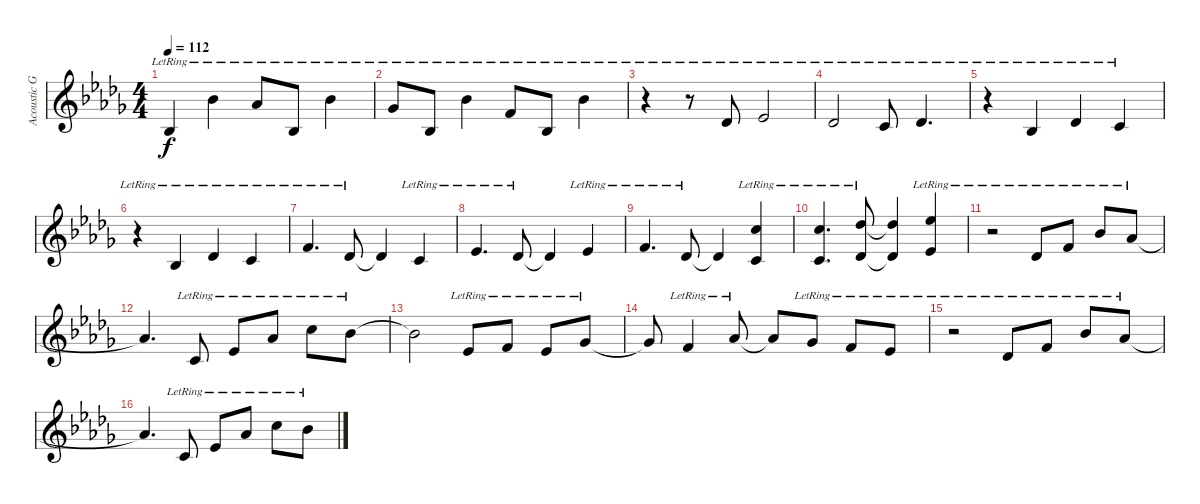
\track ("Acoustic Grand Piano - Treble" "Acoustic G") {instrument acousticgrandpiano}
\staff {score}
\tuning (E4 B3 G3 D3 A2 E2) {hide}
\ts (4 4)
\tempo 112
\clef g2
\ks bbminor
3.3{lr}.4{dy f} 6.1{lr}.4 4.1{lr}.8 3.3{lr}.8 6.1{lr}.4 |
7.2{lr}.8 8.4{lr}.8 6.1{lr}.4 6.2{lr}.8 3.3{lr}.8 6.1{lr}.4 |
r.4 r.8 6.3{lr}.8 4.2{lr}.2 |
6.3{lr}.2 5.3{lr}.8 6.3{lr}.4{d} |
r.4 3.3{lr}.4 2.2{lr}.4 1.2{lr}.4 |
r.4 3.3{lr}.4 2.2{lr}.4 1.2{lr}.4 |
1.1{lr}.4{d} 2.2{lr}.8 2.2{t}.4 1.2{lr}.4 |
4.2{lr}.4{d} 2.2{lr}.8 2.2{t}.4 4.2{lr}.4 |
1.1{lr}.4{d} 2.2{lr}.8 2.2{t}.4 (8.1{lr} 10.4{lr}).4 |
(8.1{lr} 10.4{lr}).4{d} (9.1{lr} 11.4{lr}).8 (9.1{t} 11.4{t}).4 (11.1{lr} 13.4{lr}).4 |
r.2 11.4{lr}.8 10.3{lr}.8 11.2{lr}.8 9.2{lr}.8 |
9.2{t}.4{d} 10.4{lr}.8 8.3{lr}.8 9.2{lr}.8 8.1{lr}.8 6.1{lr}.8 |
6.1{t}.2 4.2{lr}.8 1.1{lr}.8 4.2{lr}.8 2.1{lr}.8 |
2.1{t}.8 1.1{lr}.4 4.1{lr}.8 4.1{t}.8 2.1{lr}.8 1.1{lr}.8 4.2{lr}.8 |
r.2 2.2{lr}.8 1.1{lr}.8 6.1{lr}.8 4.1{lr}.8 |
4.1{t}.4{d} 5.3{lr}.8 4.2{lr}.8 4.1{lr}.8 8.1{lr}.8 6.1{lr}.8
